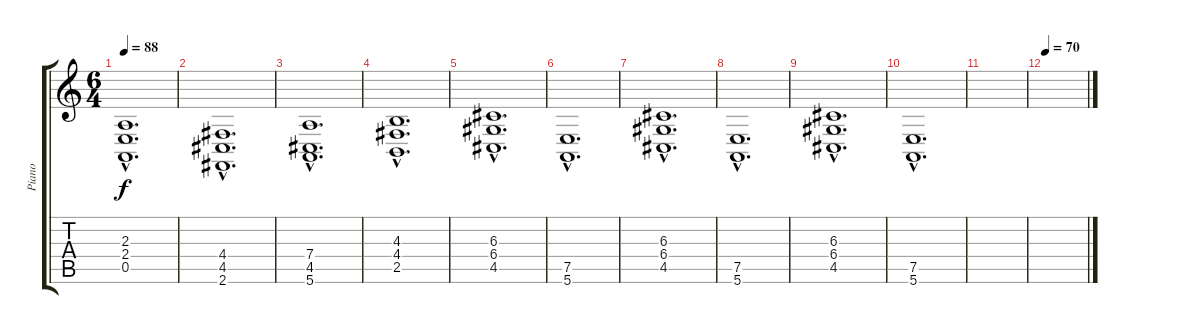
\track ("Piano" "Piano") {instrument brightacousticpiano}
\staff {score tabs}
\tuning (E4 B3 G3 D3 A2 E2) {hide}
\ts (6 4)
\tempo 88
\clef g2
\ks c
(2.3{hac} 2.4{hac} 0.5{hac}).1{d dy f} |
(4.4{hac} 4.5{hac} 2.6{hac}).1{d} |
(7.4{hac} 4.5{hac} 5.6{hac}).1{d} |
(4.3{hac} 4.4{hac} 2.5{hac}).1{d} |
(6.3{hac} 6.4{hac} 4.5{hac}).1{d} |
(7.5{hac} 5.6{hac}).1{d} |
(6.3{hac} 6.4{hac} 4.5{hac}).1{d} |
(7.5{hac} 5.6{hac}).1{d} |
(6.3{hac} 6.4{hac} 4.5{hac}).1{d} |
(7.5{hac} 5.6{hac}).1{d} |
|
\tempo 70
